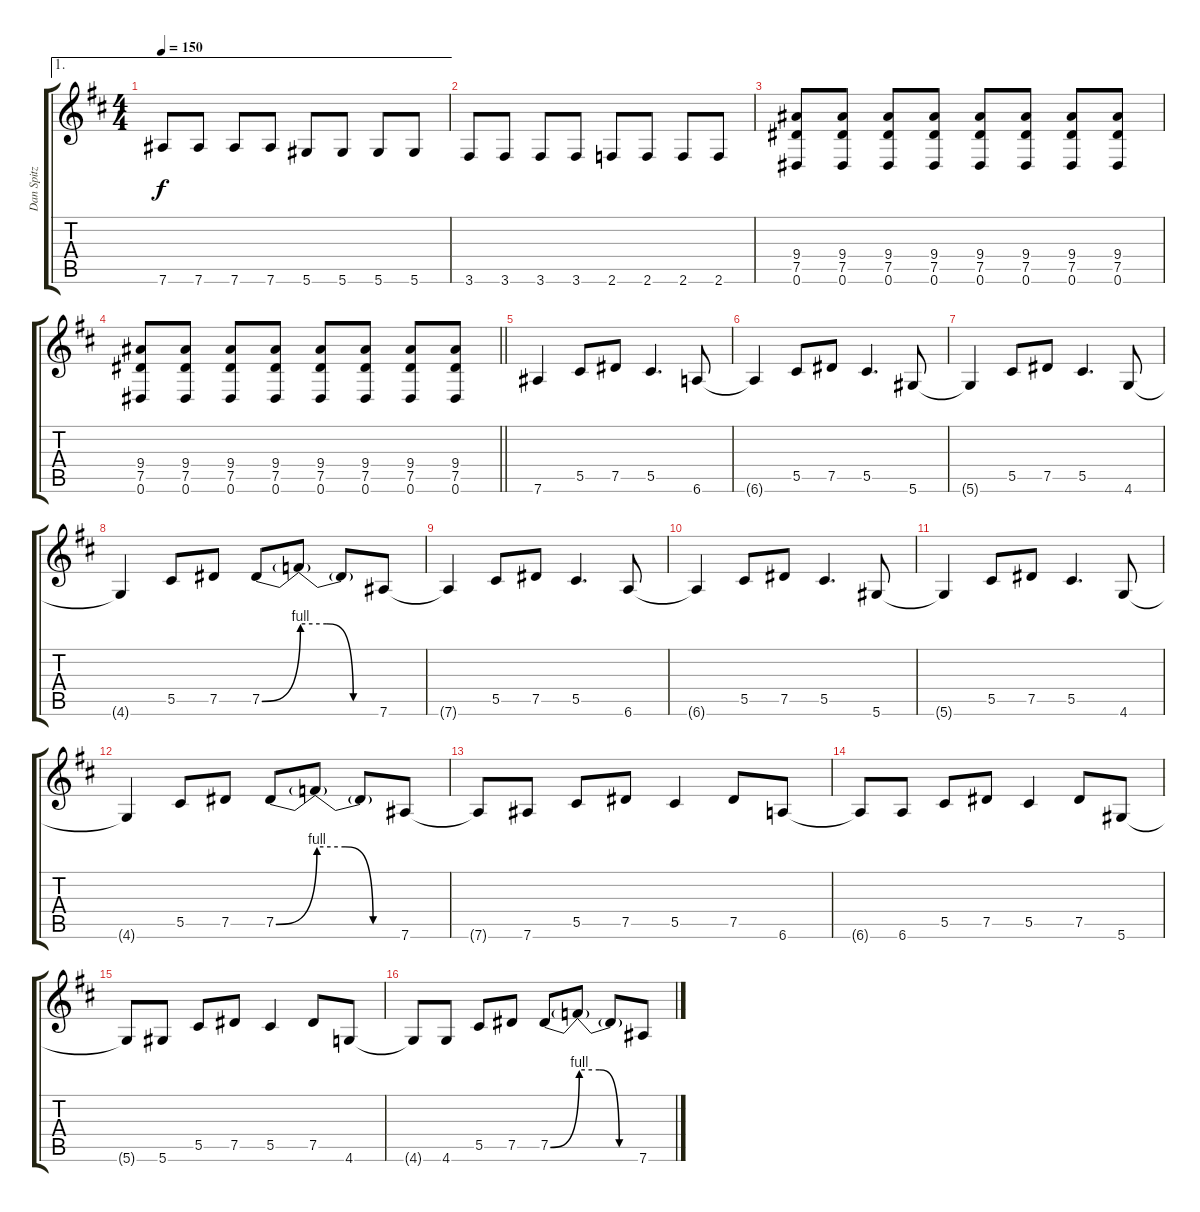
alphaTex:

\track ("Dan Spitz Distortion" "Dan Spitz ") {instrument distortionguitar}
\staff {score tabs}
\tuning (Eb4 Bb3 Gb3 Db3 Ab2 Eb2) {hide}
\ae 1
\ts (4 4)
\tempo 150
\clef g2
\ks d
7.6.8{dy f} 7.6.8 7.6.8 7.6.8 5.6.8 5.6.8 5.6.8 5.6.8 |
3.6.8 3.6.8 3.6.8 3.6.8 2.6.8 2.6.8 2.6.8 2.6.8 |
(9.4 7.5 0.6).8 (9.4 7.5 0.6).8 (9.4 7.5 0.6).8 (9.4 7.5 0.6).8 (9.4 7.5 0.6).8 (9.4 7.5 0.6).8 (9.4 7.5 0.6).8 (9.4 7.5 0.6).8 |
\barLineRight lightlight
(9.4 7.5 0.6).8 (9.4 7.5 0.6).8 (9.4 7.5 0.6).8 (9.4 7.5 0.6).8 (9.4 7.5 0.6).8 (9.4 7.5 0.6).8 (9.4 7.5 0.6).8 (9.4 7.5 0.6).8 |
7.6.4 5.5.8 7.5.8 5.5.4{d} 6.6.8 |
6.6{t}.4 5.5.8 7.5.8 5.5.4{d} 5.6.8 |
5.6{t}.4 5.5.8 7.5.8 5.5.4{d} 4.6.8 |
4.6{t}.4 5.5.8 7.5.8 7.5{be (bend 0 0 60 4)}.8 7.5{be (custom 0 4 20 4 40 0 60 0) t}.8 7.5{t}.8 7.6.8 |
7.6{t}.4 5.5.8 7.5.8 5.5.4{d} 6.6.8 |
6.6{t}.4 5.5.8 7.5.8 5.5.4{d} 5.6.8 |
5.6{t}.4 5.5.8 7.5.8 5.5.4{d} 4.6.8 |
4.6{t}.4 5.5.8 7.5.8 7.5{be (bend 0 0 60 4)}.8 7.5{be (custom 0 4 20 4 40 0 60 0) t}.8 7.5{t}.8 7.6.8 |
7.6{t}.8 7.6.8 5.5.8 7.5.8 5.5.4 7.5.8 6.6.8 |
6.6{t}.8 6.6.8 5.5.8 7.5.8 5.5.4 7.5.8 5.6.8 |
5.6{t}.8 5.6.8 5.5.8 7.5.8 5.5.4 7.5.8 4.6.8 |
4.6{t}.8 4.6.8 5.5.8 7.5.8 7.5{be (bend 0 0 60 4)}.8 7.5{be (custom 0 4 20 4 40 0 60 0) t}.8 7.5{t}.8 7.6.8
